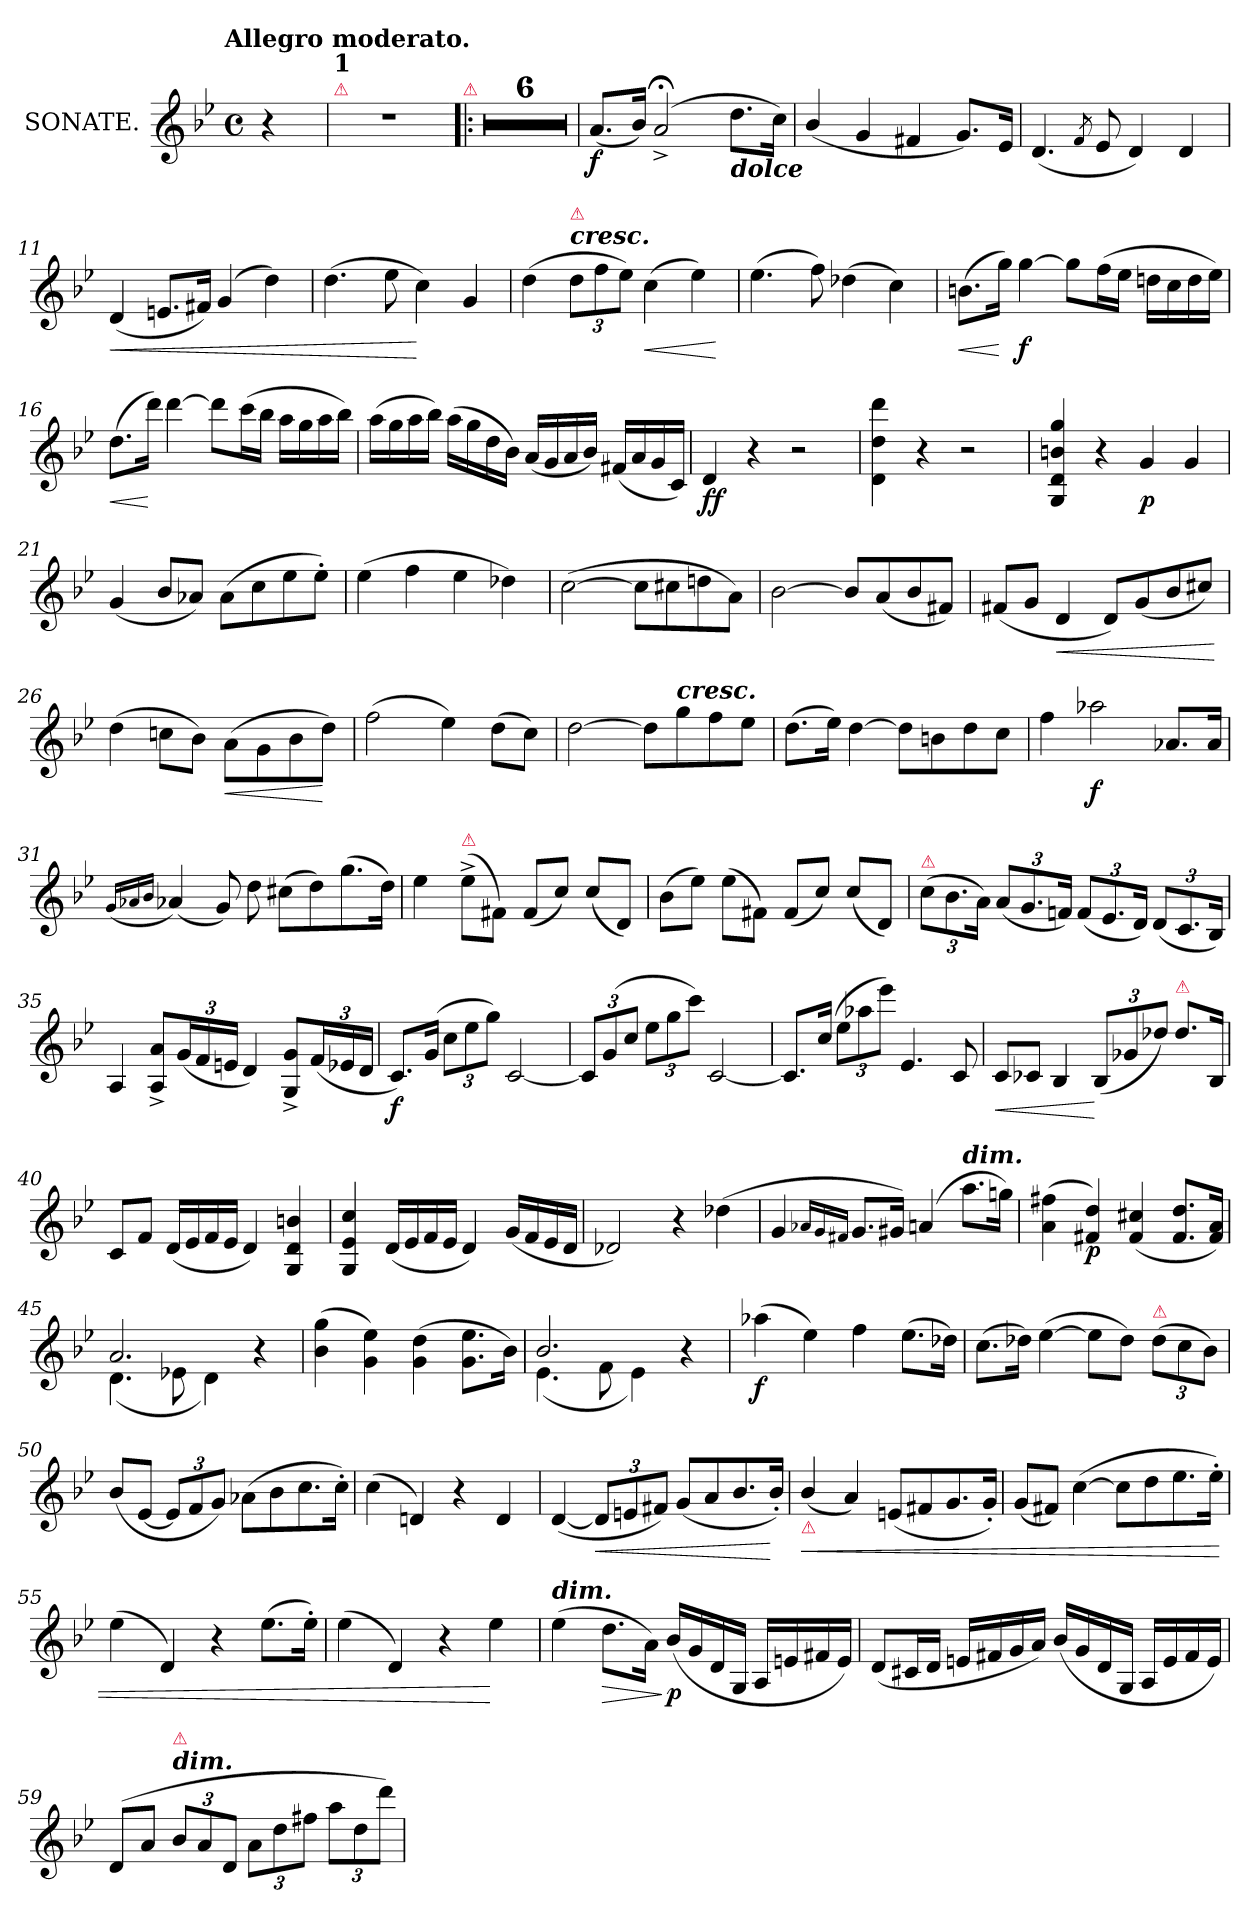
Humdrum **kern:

**kern	**dynam
*part1	*part1
*staff1	*staff1
*I"SONATE.	*
*clefG2	*
*k[b-e-]	*
!!LO:TX:omd:t=Allegro moderato.
*M4/4	*
*met(c)	*
*MM132	*
=	=
4r	.
=1	=1
!LO:TX:a:color=crimson:t=⚠	!
!LO:TX:a:B:t=1	!
1r	.
=2!|:	=2!|:
!LO:TX:a:color=crimson:t=⚠	!
1r	.
=3	=3
1r	.
=4	=4
1r	.
=5	=5
1r	.
=6	=6
1r	.
=7	=7
1r	.
=8	=8
(<8.aL	f
16b-Jk)	.
(>2a;<^<	.
!LO:TX:b:Bi:t=dolce	!
8.ddL	.
16ccJk)	.
=9	=9
(<4b-/	.
4g	.
4f#X	.
8.gL)	.
16e-Jk	.
=10	=10
(<4.d	.
8qf/	.
8e-	.
4d)	.
4d	.
=11	=11
!	!LO:HP:b
(<4d	<
8.enL	.
16f#XJk)	.
(>4g	.
4dd)	.
=12	=12
(>4.dd	.
8ee-	.
4cc)	[
4g	.
=13	=13
(>4dd	.
!LO:TX:Bi:t=cresc.	!
!LO:TX:a:color=crimson:t=⚠	!
12ddL	.
12ff	.
12ee-J)	.
!	!LO:HP:b
(>4cc	<
4ee-)	.
.	[
=14	=14
(>4.ee-	.
8ff)	.
(>4dd-X	.
4cc)	.
=15	=15
!	!LO:HP:b
(>8.bnL	<
16ggJk)	[
[4gg	f
8ggL]	.
(>16ffL	.
16ee-JJ	.
16ddnLL	.
16cc	.
16dd	.
16ee-JJ)	.
=16	=16
!	!LO:HP:b
(>8.ddL	<
16dddJk)	[
[4ddd	.
8dddL]	.
(>16cccL	.
16bb-JJ	.
16aaLL	.
16gg	.
16aa	.
16bb-JJ)	.
=17	=17
(>16aaLL	.
16gg	.
16aa	.
16bb-JJ)	.
(>16aaLL	.
16gg	.
16dd	.
16b-JJ)	.
(<16aLL	.
16g	.
16a	.
16b-JJ)	.
(<16f#XLL	.
16a	.
16g	.
16cJJ)	.
=18	=18
4d	ff
4r	.
2r	.
=19	=19
4d 4dd 4ddd	.
4r	.
2r	.
=20	=20
4G 4d 4bn 4gg	.
4r	.
4g	p
4g	.
=21	=21
(<4g	.
8b-L	.
8a-XJ)	.
(>8a-L	.
8cc	.
8ee-	.
8ee-'>J)	.
=22	=22
(>4ee-	.
4ff	.
4ee-	.
4dd-X)	.
=23	=23
(>[2cc	.
8ccL]	.
8cc#X	.
8ddn	.
8aJ)	.
=24	=24
[2b-	.
8b-L]	.
(<8a	.
8b-	.
8f#XJ)	.
=25	=25
(<8f#XL	.
8gJ	.
!	!LO:HP:b
4d	<
8dL)	.
(<8g	.
8b-	.
8cc#XJ)	.
.	[
=26	=26
(>4dd	.
8ccnL	.
8b-J)	.
!	!LO:HP:b
(<8aL	<
8g	.
8b-	.
8ddJ)	[
=27	=27
(>2ff	.
4ee-)	.
(>8ddL	.
8ccJ)	.
=28	=28
[2dd	.
8ddL]	.
!LO:TX:Bi:t=cresc.	!
8gg	.
8ff	.
8ee-J	.
=29	=29
(>8.ddL	.
16ee-Jk)	.
[4dd	.
8ddL]	.
8bn	.
8dd	.
8ccJ	.
=30	=30
4ff	.
2aa-X	f
8.a-XL	.
16a-Jk	.
=31	=31
(<16qqgLL	.
16qqa-X	.
16qqb-JJ	.
(<4a-X)	.
8g)	.
8dd	.
(>8cc#XL	.
8dd)	.
(>8.gg	.
16ddJk)	.
=32	=32
4ee-	.
!LO:TX:a:color=crimson:t=⚠	!
(>8ee-^<L	.
8f#XJ)	.
(<8f#L	.
8ccJ)	.
(<8ccL	.
8dJ)	.
=33	=33
(>8b-L	.
8ee-J)	.
(>8ee-L	.
8f#XJ)	.
(<8f#L	.
8ccJ)	.
(<8ccL	.
8dJ)	.
=34	=34
!LO:TX:a:color=crimson:t=⚠	!
(>12ccL	.
12.b-	.
24aJk)	.
(<12aL	.
12.g	.
24fnJk)	.
(<12fL	.
12.e-	.
24dJk)	.
(<12dL	.
12.c	.
24B-Jk)	.
=35	=35
4A	.
8A^< 8a^<L	.
(<24gL	.
24f	.
24enJJ	.
4d)	.
8G^< 8g^<L	.
(<24fL	.
24e-X	.
24dJJ	.
=36	=36
8.cL)	f
(>16gJk	.
12ccL	.
12ee-	.
12ggJ)	.
[2c	.
=37	=37
12cL]	.
(>12g	.
12ccJ	.
12ee-L	.
12gg	.
12cccJ)	.
[2c	.
=38	=38
8.cL]	.
(>16ccJk	.
12ee-L	.
12aa-X	.
12eee-J)	.
4.e-	.
8c	.
=39	=39
!	!LO:HP:b
8cL	<
8c-XJ	.
4B-	.
(<12B-L	[
12g-X	.
12dd-XJ)	.
!LO:TX:a:color=crimson:t=⚠	!
8.dd-\L	.
16B-/Jk	.
=40	=40
8cL	.
8fJ	.
(<16dLL	.
16e-	.
16f	.
16e-JJ	.
4d)	.
4G 4d 4bn	.
=41	=41
4G 4e- 4cc	.
(<16dLL	.
16e-	.
16f	.
16e-JJ	.
4d)	.
(<16gLL	.
16f	.
16e-	.
16dJJ	.
=42	=42
2d-X)	.
4r	.
(>4dd-X	.
=43	=43
4g	.
16qqa-X/LL	.
16qqg/	.
16qqf#X/JJ	.
8.gL	.
16g#XJk)	.
(>4an	.
!LO:TX:Bi:t=dim.	!
8.aaL	.
16ggnJk)	.
=44	=44
(>4a 4ff#X	.
4f#X 4dd)	p
(>4f# 4cc#X	.
8.f# 8.ddL	.
16f# 16aJk)	.
=45	=45
*^	*
2.a	(<4.d	.
.	8e-X	.
.	4d)	.
4r	4ryy	.
=46	=46	=46
!LO:TX:Bi:t=cresc.	!	!
*v	*v	*
(>4b- 4gg	.
4g 4ee-)	.
(>4g 4dd	.
8.g 8.ee-L	.
16b-Jk)	.
=47	=47
*^	*
2.b-	(<4.e-	.
.	8f	.
.	4e-)	.
4r	4ryy	.
*v	*v	*
=48	=48
(>4aa-X	f
4ee-)	.
4ff	.
(>8.ee-L	.
16dd-XJk)	.
=49	=49
(>8.ccL	.
16dd-XJk)	.
(>[4ee-	.
8ee-L]	.
8dd-J)	.
!LO:TX:a:color=crimson:t=⚠	!
(>12dd-L	.
12cc	.
12b-J)	.
=50	=50
(<8b-L	.
[8e-J	.
12e-L]	.
12f	.
12gJ)	.
(>8a-XL	.
8b-	.
8.cc	.
16cc'>Jk)	.
=51	=51
(>4cc	.
4dn)	.
4r	.
4d	.
=52	=52
(<[4d	.
!	!LO:HP:b
12dL]	<
12en	.
12f#XJ)	.
(<8gL	.
8a	.
8.b-	.
16b-'<Jk)	[
=53	=53
!LO:TX:b:Bi:color=crimson:t=⚠	!
!	!LO:HP:b
(<4b-/	<
4a)	.
(<8enL	.
8f#X	.
8.g	.
16g'<Jk)	.
=54	=54
(<8gL	.
8f#XJ)	.
(>[4cc	.
8ccL]	.
8dd	.
8.ee-	.
16ee-'>Jk)	.
=55	=55
(>4ee-	.
4d)	.
4r	.
(>8.ee-L	.
16ee-'>Jk)	.
=56	=56
(>4ee-	.
4d)	.
4r	.
4ee-	[
=57	=57
!LO:TX:Bi:t=dim.	!
(>4ee-	.
!	!LO:HP:b
8.ddL	>
16aJk)	.
(<16b-LL	] p
16g	.
16d	.
16GJJ	.
16ALL	.
16en	.
16f#X	.
16eJJ)	.
=58	=58
(<8dL	.
16c#XL	.
16dJJ	.
16enLL	.
16f#X	.
16g	.
16aJJ)	.
(<16b-LL	.
16g	.
16d	.
16GJJ	.
16ALL	.
16e	.
16f#	.
16eJJ)	.
=59	=59
(>8dL	.
8aJ	.
!LO:TX:Bi:t=dim.	!
!LO:TX:a:color=crimson:t=⚠	!
12b-L	.
12a	.
12dJ	.
12aL	.
12dd	.
12ff#XJ	.
12aa\L	.
12dd	.
12dddJ)	.
=	=
*-	*-
